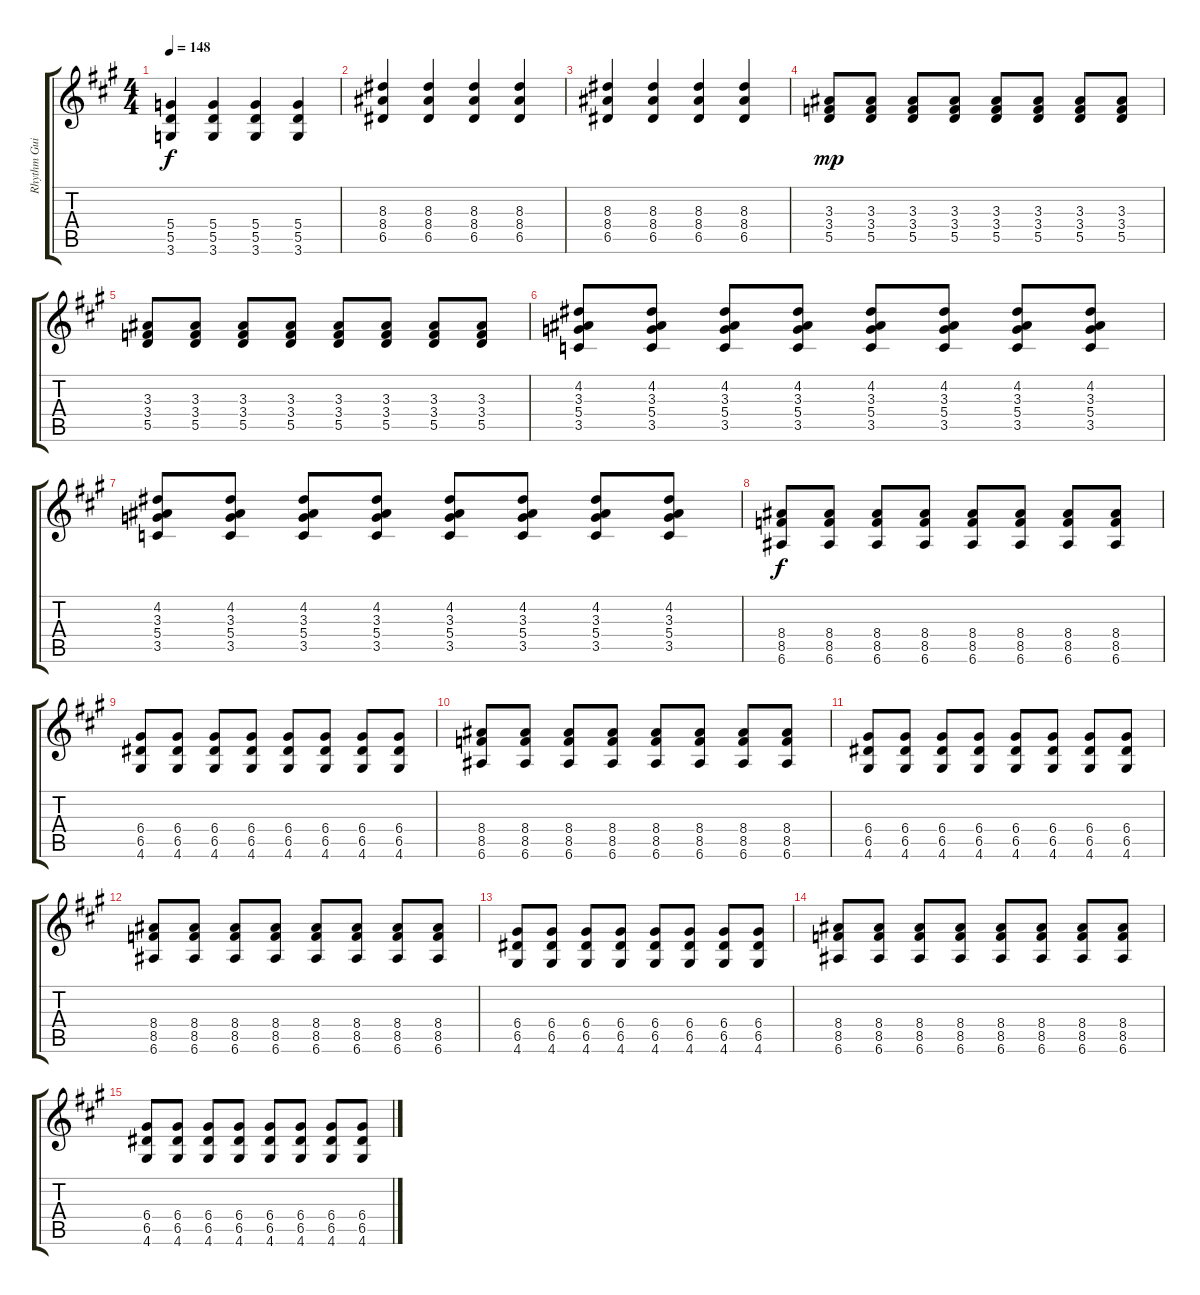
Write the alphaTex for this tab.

\track ("Rhythm Guitar" "Rhythm Gui") {instrument distortionguitar}
\staff {score tabs}
\tuning (E4 B3 G3 D3 A2 E2) {hide}
\ts (4 4)
\tempo 148
\clef g2
\ks a
(5.4 5.5 3.6).4{dy f} (5.4 5.5 3.6).4 (5.4 5.5 3.6).4 (5.4 5.5 3.6).4 |
(8.3 8.4 6.5).4 (8.3 8.4 6.5).4 (8.3 8.4 6.5).4 (8.3 8.4 6.5).4 |
(8.3 8.4 6.5).4 (8.3 8.4 6.5).4 (8.3 8.4 6.5).4 (8.3 8.4 6.5).4 |
(3.3 3.4 5.5).8{dy mp} (3.3 3.4 5.5).8 (3.3 3.4 5.5).8 (3.3 3.4 5.5).8 (3.3 3.4 5.5).8 (3.3 3.4 5.5).8 (3.3 3.4 5.5).8 (3.3 3.4 5.5).8 |
(3.3 3.4 5.5).8 (3.3 3.4 5.5).8 (3.3 3.4 5.5).8 (3.3 3.4 5.5).8 (3.3 3.4 5.5).8 (3.3 3.4 5.5).8 (3.3 3.4 5.5).8 (3.3 3.4 5.5).8 |
(4.2 3.3 5.4 3.5).8 (4.2 3.3 5.4 3.5).8 (4.2 3.3 5.4 3.5).8 (4.2 3.3 5.4 3.5).8 (4.2 3.3 5.4 3.5).8 (4.2 3.3 5.4 3.5).8 (4.2 3.3 5.4 3.5).8 (4.2 3.3 5.4 3.5).8 |
(4.2 3.3 5.4 3.5).8 (4.2 3.3 5.4 3.5).8 (4.2 3.3 5.4 3.5).8 (4.2 3.3 5.4 3.5).8 (4.2 3.3 5.4 3.5).8 (4.2 3.3 5.4 3.5).8 (4.2 3.3 5.4 3.5).8 (4.2 3.3 5.4 3.5).8 |
(8.4 8.5 6.6).8{dy f} (8.4 8.5 6.6).8 (8.4 8.5 6.6).8 (8.4 8.5 6.6).8 (8.4 8.5 6.6).8 (8.4 8.5 6.6).8 (8.4 8.5 6.6).8 (8.4 8.5 6.6).8 |
(6.4 6.5 4.6).8 (6.4 6.5 4.6).8 (6.4 6.5 4.6).8 (6.4 6.5 4.6).8 (6.4 6.5 4.6).8 (6.4 6.5 4.6).8 (6.4 6.5 4.6).8 (6.4 6.5 4.6).8 |
(8.4 8.5 6.6).8 (8.4 8.5 6.6).8 (8.4 8.5 6.6).8 (8.4 8.5 6.6).8 (8.4 8.5 6.6).8 (8.4 8.5 6.6).8 (8.4 8.5 6.6).8 (8.4 8.5 6.6).8 |
(6.4 6.5 4.6).8 (6.4 6.5 4.6).8 (6.4 6.5 4.6).8 (6.4 6.5 4.6).8 (6.4 6.5 4.6).8 (6.4 6.5 4.6).8 (6.4 6.5 4.6).8 (6.4 6.5 4.6).8 |
(8.4 8.5 6.6).8 (8.4 8.5 6.6).8 (8.4 8.5 6.6).8 (8.4 8.5 6.6).8 (8.4 8.5 6.6).8 (8.4 8.5 6.6).8 (8.4 8.5 6.6).8 (8.4 8.5 6.6).8 |
(6.4 6.5 4.6).8 (6.4 6.5 4.6).8 (6.4 6.5 4.6).8 (6.4 6.5 4.6).8 (6.4 6.5 4.6).8 (6.4 6.5 4.6).8 (6.4 6.5 4.6).8 (6.4 6.5 4.6).8 |
(8.4 8.5 6.6).8 (8.4 8.5 6.6).8 (8.4 8.5 6.6).8 (8.4 8.5 6.6).8 (8.4 8.5 6.6).8 (8.4 8.5 6.6).8 (8.4 8.5 6.6).8 (8.4 8.5 6.6).8 |
(6.4 6.5 4.6).8 (6.4 6.5 4.6).8 (6.4 6.5 4.6).8 (6.4 6.5 4.6).8 (6.4 6.5 4.6).8 (6.4 6.5 4.6).8 (6.4 6.5 4.6).8 (6.4 6.5 4.6).8
